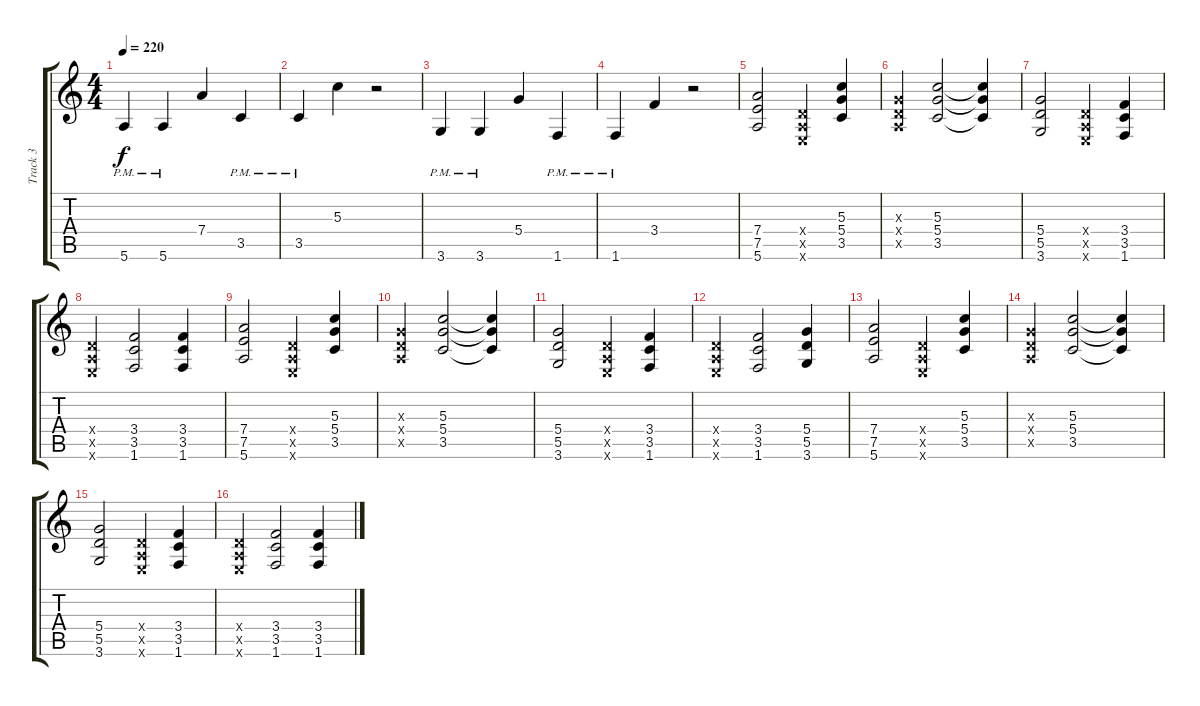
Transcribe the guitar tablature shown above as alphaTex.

\track ("Track 3" "Track 3") {instrument distortionguitar}
\staff {score tabs}
\tuning (E4 B3 G3 D3 A2 E2) {hide}
\ts (4 4)
\tempo 220
\clef g2
\ks c
5.6{pm}.4{dy f} 5.6{pm}.4 7.4.4 3.5{pm}.4 |
3.5{pm}.4 5.3.4 r.2 |
3.6{pm}.4 3.6{pm}.4 5.4.4 1.6{pm}.4 |
1.6{pm}.4 3.4.4 r.2 |
(7.4 7.5 5.6).2 (0.4{x} 0.5{x} 0.6{x}).4 (5.3 5.4 3.5).4 |
(0.3{x} 0.4{x} 0.5{x}).4 (5.3 5.4 3.5).2 (5.3{t} 5.4{t} 3.5{t}).4 |
(5.4 5.5 3.6).2 (0.4{x} 0.5{x} 0.6{x}).4 (3.4 3.5 1.6).4 |
(0.4{x} 0.5{x} 0.6{x}).4 (3.4 3.5 1.6).2 (3.4 3.5 1.6).4 |
(7.4 7.5 5.6).2 (0.4{x} 0.5{x} 0.6{x}).4 (5.3 5.4 3.5).4 |
(0.3{x} 0.4{x} 0.5{x}).4 (5.3 5.4 3.5).2 (5.3{t} 5.4{t} 3.5{t}).4 |
(5.4 5.5 3.6).2 (0.4{x} 0.5{x} 0.6{x}).4 (3.4 3.5 1.6).4 |
(0.4{x} 0.5{x} 0.6{x}).4 (3.4 3.5 1.6).2 (5.4 5.5 3.6).4 |
(7.4 7.5 5.6).2 (0.4{x} 0.5{x} 0.6{x}).4 (5.3 5.4 3.5).4 |
(0.3{x} 0.4{x} 0.5{x}).4 (5.3 5.4 3.5).2 (5.3{t} 5.4{t} 3.5{t}).4 |
(5.4 5.5 3.6).2 (0.4{x} 0.5{x} 0.6{x}).4 (3.4 3.5 1.6).4 |
(0.4{x} 0.5{x} 0.6{x}).4 (3.4 3.5 1.6).2 (3.4 3.5 1.6).4
